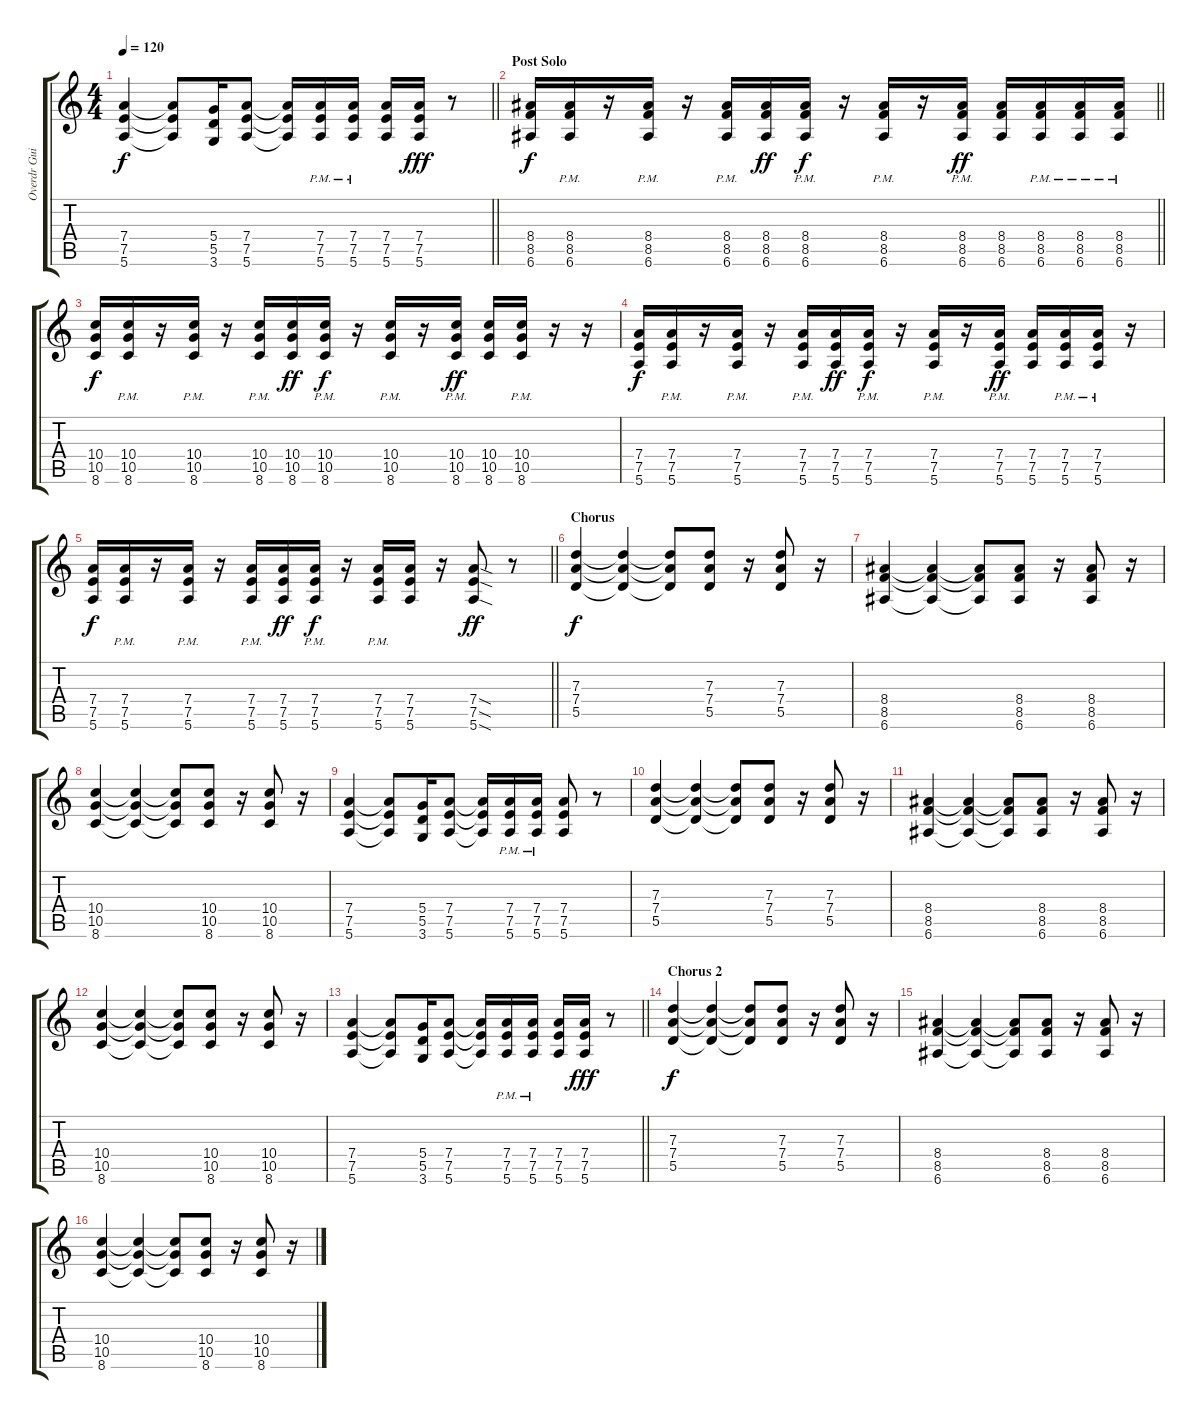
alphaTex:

\track ("Overdr Guitar" "Overdr Gui") {instrument overdrivenguitar}
\staff {score tabs}
\tuning (E4 B3 G3 D3 A2 E2) {hide}
\ts (4 4)
\tempo 120
\clef g2
\barLineRight lightlight
\ks c
(7.4 7.5 5.6).4{dy f} (7.4{t} 7.5{t} 5.6{t}).8 (5.4 5.5 3.6).16 (7.4 7.5 5.6).8 (7.4{t} 7.5{t} 5.6{t}).16 (7.4{pm} 7.5{pm} 5.6{pm}).16 (7.4{pm} 7.5{pm} 5.6{pm}).16 (7.4 7.5 5.6).16 (7.4 7.5 5.6).16{dy fff} r.8 |
\section ("" "Post Solo")
\barLineRight lightlight
(8.4 8.5 6.6).16{dy f} (8.4{pm} 8.5{pm} 6.6{pm}).16 r.16 (8.4{pm} 8.5{pm} 6.6{pm}).16 r.16 (8.4{pm} 8.5{pm} 6.6{pm}).16 (8.4 8.5 6.6).16{dy ff} (8.4{pm} 8.5{pm} 6.6{pm}).16{dy f} r.16 (8.4 8.5{pm} 6.6).16 r.16 (8.4{pm} 8.5{pm} 6.6{pm}).16{dy ff} (8.4 8.5 6.6).16 (8.4{pm} 8.5{pm} 6.6{pm}).16 (8.4{pm} 8.5{pm} 6.6{pm}).16 (8.4{pm} 8.5{pm} 6.6{pm}).16 |
(10.4 10.5 8.6).16{dy f} (10.4{pm} 10.5{pm} 8.6{pm}).16 r.16 (10.4{pm} 10.5{pm} 8.6{pm}).16 r.16 (10.4{pm} 10.5{pm} 8.6{pm}).16 (10.4 10.5 8.6).16{dy ff} (10.4{pm} 10.5{pm} 8.6{pm}).16{dy f} r.16 (10.4 10.5{pm} 8.6).16 r.16 (10.4{pm} 10.5{pm} 8.6{pm}).16{dy ff} (10.4 10.5 8.6).16 (10.4{pm} 10.5{pm} 8.6{pm}).16 r.16 r.16 |
(7.4 7.5 5.6).16{dy f} (7.4{pm} 7.5{pm} 5.6{pm}).16 r.16 (7.4{pm} 7.5{pm} 5.6{pm}).16 r.16 (7.4{pm} 7.5{pm} 5.6{pm}).16 (7.4 7.5 5.6).16{dy ff} (7.4{pm} 7.5{pm} 5.6{pm}).16{dy f} r.16 (7.4 7.5{pm} 5.6).16 r.16 (7.4{pm} 7.5{pm} 5.6{pm}).16{dy ff} (7.4 7.5 5.6).16 (7.4{pm} 7.5{pm} 5.6{pm}).16 (7.4{pm} 7.5{pm} 5.6{pm}).16 r.16 |
\barLineRight lightlight
(7.4 7.5 5.6).16{dy f} (7.4{pm} 7.5{pm} 5.6{pm}).16 r.16 (7.4{pm} 7.5{pm} 5.6{pm}).16 r.16 (7.4{pm} 7.5{pm} 5.6{pm}).16 (7.4 7.5 5.6).16{dy ff} (7.4{pm} 7.5{pm} 5.6{pm}).16{dy f} r.16 (7.4 7.5{pm} 5.6).16 (7.4 7.5 5.6).16 r.16 (7.4{sod} 7.5{sod} 5.6{sod}).8{dy ff} r.8 |
\section ("" "Chorus")
(7.3 7.4 5.5).4{dy f} (7.3{t} 7.4{t} 5.5{t}).4 (7.3{t} 7.4{t} 5.5{t}).8 (7.3 7.4 5.5).8 r.16 (7.3 7.4 5.5).8 r.16 |
(8.4 8.5 6.6).4 (8.4{t} 8.5{t} 6.6{t}).4 (8.4{t} 8.5{t} 6.6{t}).8 (8.4 8.5 6.6).8 r.16 (8.4 8.5 6.6).8 r.16 |
(10.4 10.5 8.6).4 (10.4{t} 10.5{t} 8.6{t}).4 (10.4{t} 10.5{t} 8.6{t}).8 (10.4 10.5 8.6).8 r.16 (10.4 10.5 8.6).8 r.16 |
(7.4 7.5 5.6).4 (7.4{t} 7.5{t} 5.6{t}).8 (5.4 5.5 3.6).16 (7.4 7.5 5.6).8 (7.4{t} 7.5{t} 5.6{t}).16 (7.4{pm} 7.5{pm} 5.6{pm}).16 (7.4{pm} 7.5{pm} 5.6{pm}).16 (7.4 7.5 5.6).8 r.8 |
(7.3 7.4 5.5).4 (7.3{t} 7.4{t} 5.5{t}).4 (7.3{t} 7.4{t} 5.5{t}).8 (7.3 7.4 5.5).8 r.16 (7.3 7.4 5.5).8 r.16 |
(8.4 8.5 6.6).4 (8.4{t} 8.5{t} 6.6{t}).4 (8.4{t} 8.5{t} 6.6{t}).8 (8.4 8.5 6.6).8 r.16 (8.4 8.5 6.6).8 r.16 |
(10.4 10.5 8.6).4 (10.4{t} 10.5{t} 8.6{t}).4 (10.4{t} 10.5{t} 8.6{t}).8 (10.4 10.5 8.6).8 r.16 (10.4 10.5 8.6).8 r.16 |
\barLineRight lightlight
(7.4 7.5 5.6).4 (7.4{t} 7.5{t} 5.6{t}).8 (5.4 5.5 3.6).16 (7.4 7.5 5.6).8 (7.4{t} 7.5{t} 5.6{t}).16 (7.4{pm} 7.5{pm} 5.6{pm}).16 (7.4{pm} 7.5{pm} 5.6{pm}).16 (7.4 7.5 5.6).16 (7.4 7.5 5.6).16{dy fff} r.8 |
\section ("" "Chorus 2")
(7.3 7.4 5.5).4{dy f} (7.3{t} 7.4{t} 5.5{t}).4 (7.3{t} 7.4{t} 5.5{t}).8 (7.3 7.4 5.5).8 r.16 (7.3 7.4 5.5).8 r.16 |
(8.4 8.5 6.6).4 (8.4{t} 8.5{t} 6.6{t}).4 (8.4{t} 8.5{t} 6.6{t}).8 (8.4 8.5 6.6).8 r.16 (8.4 8.5 6.6).8 r.16 |
(10.4 10.5 8.6).4 (10.4{t} 10.5{t} 8.6{t}).4 (10.4{t} 10.5{t} 8.6{t}).8 (10.4 10.5 8.6).8 r.16 (10.4 10.5 8.6).8 r.16
